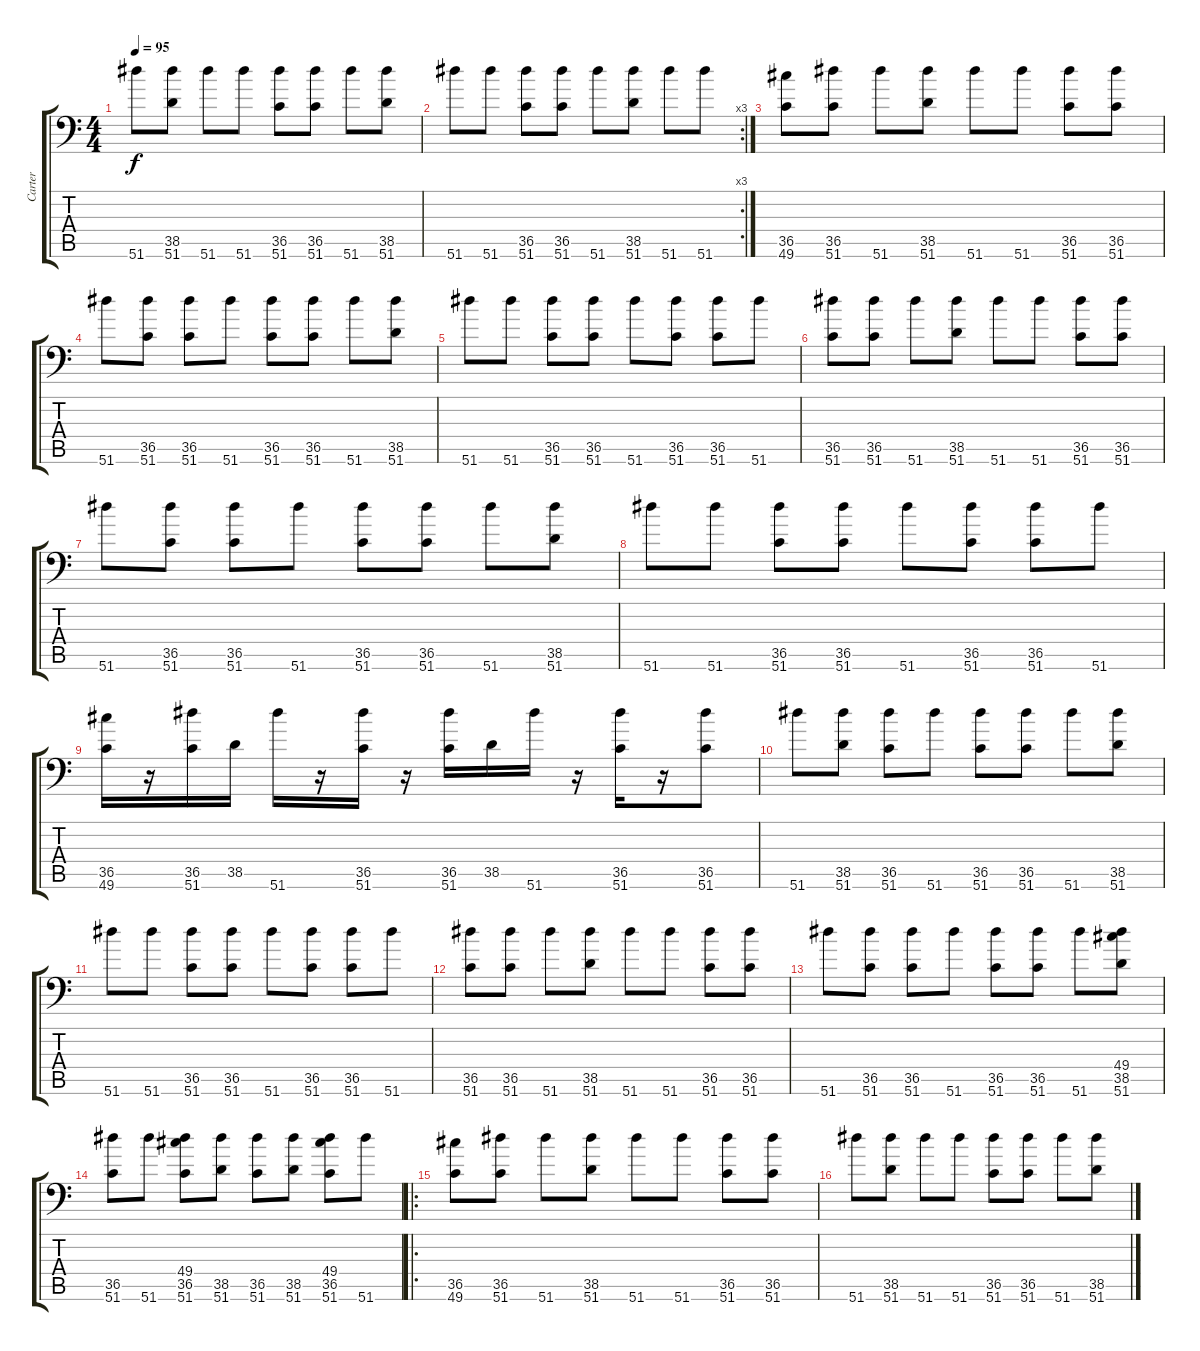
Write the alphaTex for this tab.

\track ("Carter" "Carter") {instrument acousticgrandpiano}
\staff {score tabs}
\tuning (C-1 C-1 C-1 C-1 C-1 C-1) {hide}
\ts (4 4)
\tempo 95
\clef f4
\ks c
51.6.8{dy f} (38.5 51.6).8 51.6.8 51.6.8 (36.5 51.6).8 (36.5 51.6).8 51.6.8 (38.5 51.6).8 |
\rc 3
51.6.8 51.6.8 (36.5 51.6).8 (36.5 51.6).8 51.6.8 (38.5 51.6).8 51.6.8 51.6.8 |
(36.5 49.6).8 (36.5 51.6).8 51.6.8 (38.5 51.6).8 51.6.8 51.6.8 (36.5 51.6).8 (36.5 51.6).8 |
51.6.8 (36.5 51.6).8 (36.5 51.6).8 51.6.8 (36.5 51.6).8 (36.5 51.6).8 51.6.8 (38.5 51.6).8 |
51.6.8 51.6.8 (36.5 51.6).8 (36.5 51.6).8 51.6.8 (36.5 51.6).8 (36.5 51.6).8 51.6.8 |
(36.5 51.6).8 (36.5 51.6).8 51.6.8 (38.5 51.6).8 51.6.8 51.6.8 (36.5 51.6).8 (36.5 51.6).8 |
51.6.8 (36.5 51.6).8 (36.5 51.6).8 51.6.8 (36.5 51.6).8 (36.5 51.6).8 51.6.8 (38.5 51.6).8 |
51.6.8 51.6.8 (36.5 51.6).8 (36.5 51.6).8 51.6.8 (36.5 51.6).8 (36.5 51.6).8 51.6.8 |
(36.5 49.6).16 r.16 (36.5 51.6).16 38.5.16 51.6.16 r.16 (36.5 51.6).16 r.16 (36.5 51.6).16 38.5.16 51.6.16 r.16 (36.5 51.6).16 r.16 (36.5 51.6).8 |
51.6.8 (38.5 51.6).8 (36.5 51.6).8 51.6.8 (36.5 51.6).8 (36.5 51.6).8 51.6.8 (38.5 51.6).8 |
51.6.8 51.6.8 (36.5 51.6).8 (36.5 51.6).8 51.6.8 (36.5 51.6).8 (36.5 51.6).8 51.6.8 |
(36.5 51.6).8 (36.5 51.6).8 51.6.8 (38.5 51.6).8 51.6.8 51.6.8 (36.5 51.6).8 (36.5 51.6).8 |
51.6.8 (36.5 51.6).8 (36.5 51.6).8 51.6.8 (36.5 51.6).8 (36.5 51.6).8 51.6.8 (49.4 38.5 51.6).8 |
(36.5 51.6).8 51.6.8 (49.4 36.5 51.6).8 (38.5 51.6).8 (36.5 51.6).8 (38.5 51.6).8 (49.4 36.5 51.6).8 51.6.8 |
\ro
(36.5 49.6).8 (36.5 51.6).8 51.6.8 (38.5 51.6).8 51.6.8 51.6.8 (36.5 51.6).8 (36.5 51.6).8 |
51.6.8 (38.5 51.6).8 51.6.8 51.6.8 (36.5 51.6).8 (36.5 51.6).8 51.6.8 (38.5 51.6).8
